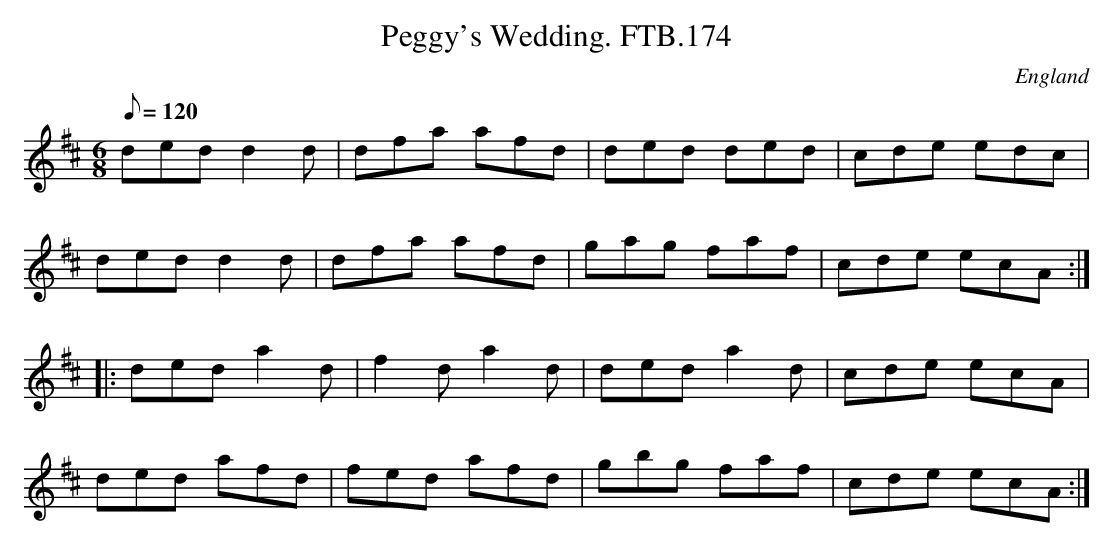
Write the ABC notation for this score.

X:1
T:Peggy's Wedding. FTB.174
M:6/8
L:1/8
Q:120
O:England
K:D major
dedd2d|dfa afd|ded ded|cde edc|
dedd2d|dfa afd|gag faf|cde ecA:|
|:deda2d|f2da2d|deda2d|cde ecA|
ded afd|fed afd|gbg faf|cde ecA:|
